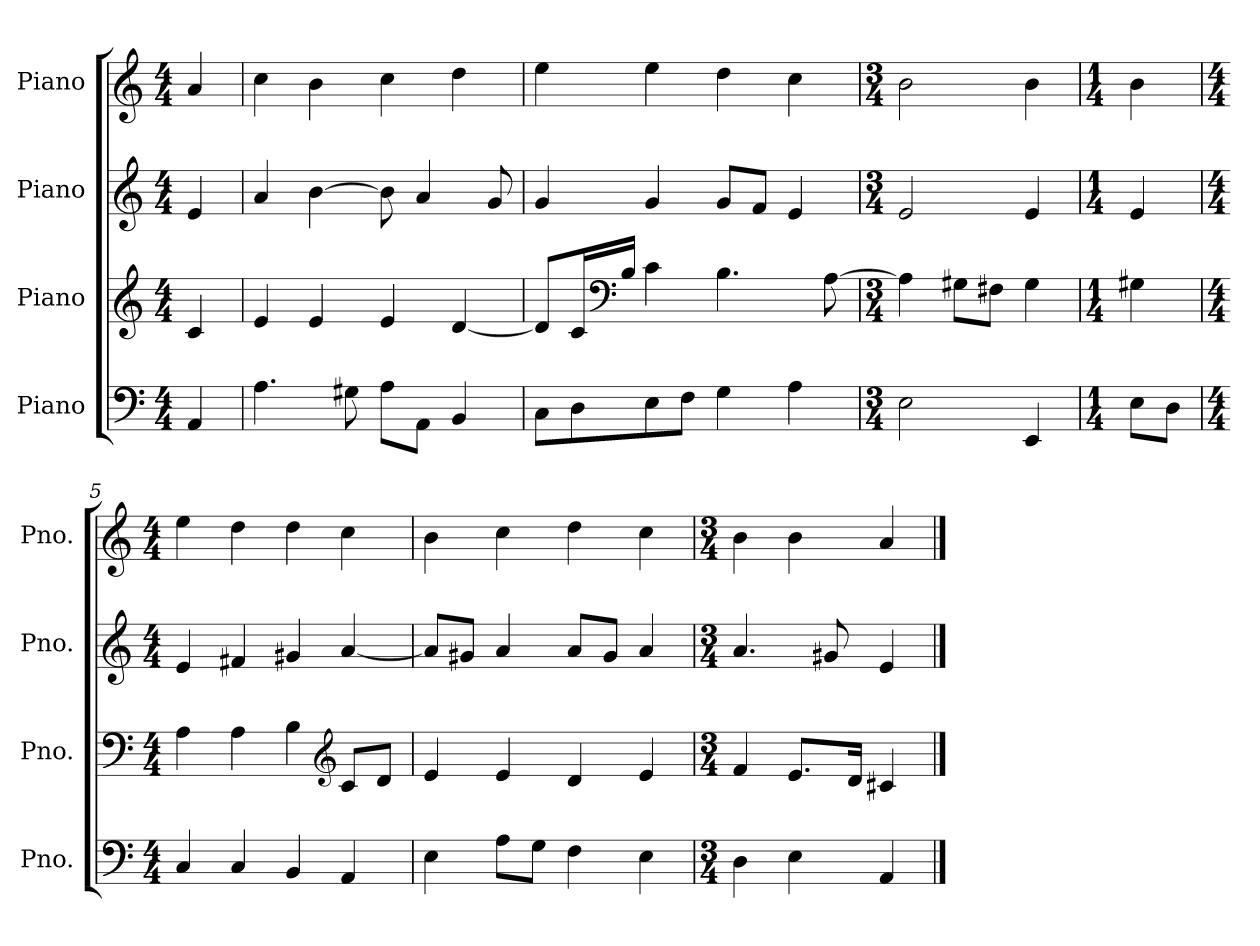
**kern	**kern	**kern	**kern
*part4	*part3	*part2	*part1
*staff4	*staff3	*staff2	*staff1
*I"Piano	*I"Piano	*I"Piano	*I"Piano
*I'Pno.	*I'Pno.	*I'Pno.	*I'Pno.
*clefF4	*clefG2	*clefG2	*clefG2
*k[]	*k[]	*k[]	*k[]
*M4/4	*M4/4	*M4/4	*M4/4
*MM120	*MM120	*MM120	*MM120
=	=	=	=
4AA/	4c/	4e/	4a/
=1	=1	=1	=1
4.A\	4e/	4a/	4cc\
.	4e/	[4b\	4b\
8G#X\	.	.	.
8A\L	4e/	8b\]	4cc\
8AA\J	.	4a/	.
4BB/	[4d/	.	4dd\
.	.	8g/	.
=2	=2	=2	=2
8C\L	8d/L]	4g/	4ee\
8D\	16c/L	.	.
*	*clefF4	*	*
.	16B/JJ	.	.
8E\	4c\	4g/	4ee\
8F\J	.	.	.
4G\	4.B\	8g/L	4dd\
.	.	8f/J	.
4A\	.	4e/	4cc\
.	[8A\	.	.
=3	=3	=3	=3
*M3/4	*M3/4	*M3/4	*M3/4
2E\	4A\]	2e/	2b\
.	8G#X\L	.	.
.	8F#X\J	.	.
4EE/	4G#\	4e/	4b\
=4	=4	=4	=4
*M1/4	*M1/4	*M1/4	*M1/4
8E\L	4G#X\	4e/	4b\
8D\J	.	.	.
=5	=5	=5	=5
*M4/4	*M4/4	*M4/4	*M4/4
4C/	4A\	4e/	4ee\
4C/	4A\	4f#X/	4dd\
4BB/	4B\	4g#X/	4dd\
*	*clefG2	*	*
4AA/	8c/L	[4a/	4cc\
.	8d/J	.	.
!!LO:LB:g=z
=6	=6	=6	=6
4E\	4e/	8a/L]	4b\
.	.	8g#X/J	.
8A\L	4e/	4a/	4cc\
8G\J	.	.	.
4F\	4d/	8a/L	4dd\
.	.	8g#/J	.
4E\	4e/	4a/	4cc\
=7	=7	=7	=7
*M3/4	*M3/4	*M3/4	*M3/4
4D\	4f/	4.a/	4b\
4E\	8.e/L	.	4b\
.	.	8g#X/	.
.	16d/Jk	.	.
4AA/	4c#X/	4e/	4a/
==	==	==	==
*-	*-	*-	*-
